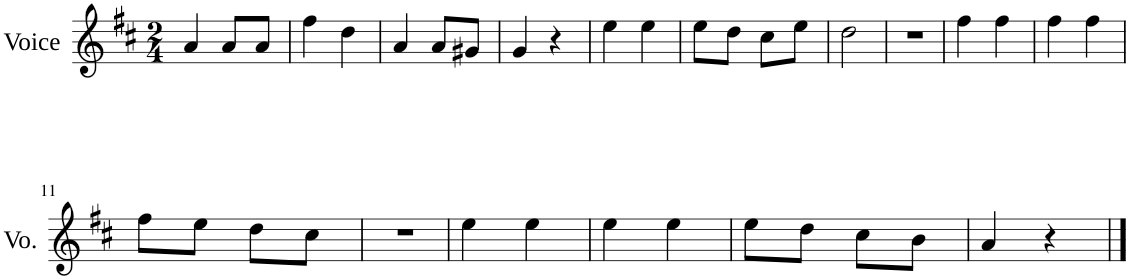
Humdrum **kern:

**kern
*part1
*staff1
*I"Voice
*I'Vo.
*clefG2
*k[f#c#]
*M2/4
=1
4a/
8a/L
8a/J
=2
4ff#\
4dd\
=3
4a/
8a/L
8g#X/J
=4
4g/
4r
=5
4ee\
4ee\
=6
8ee\L
8dd\J
8cc#\L
8ee\J
=7
2dd\
=8
2r
=9
4ff#\
4ff#\
=10
4ff#\
4ff#\
!!LO:LB:g=z
=11
8ff#\L
8ee\J
8dd\L
8cc#\J
=12
2r
=13
4ee\
4ee\
=14
4ee\
4ee\
=15
8ee\L
8dd\J
8cc#\L
8b\J
=16
4a/
4r
==
*-
